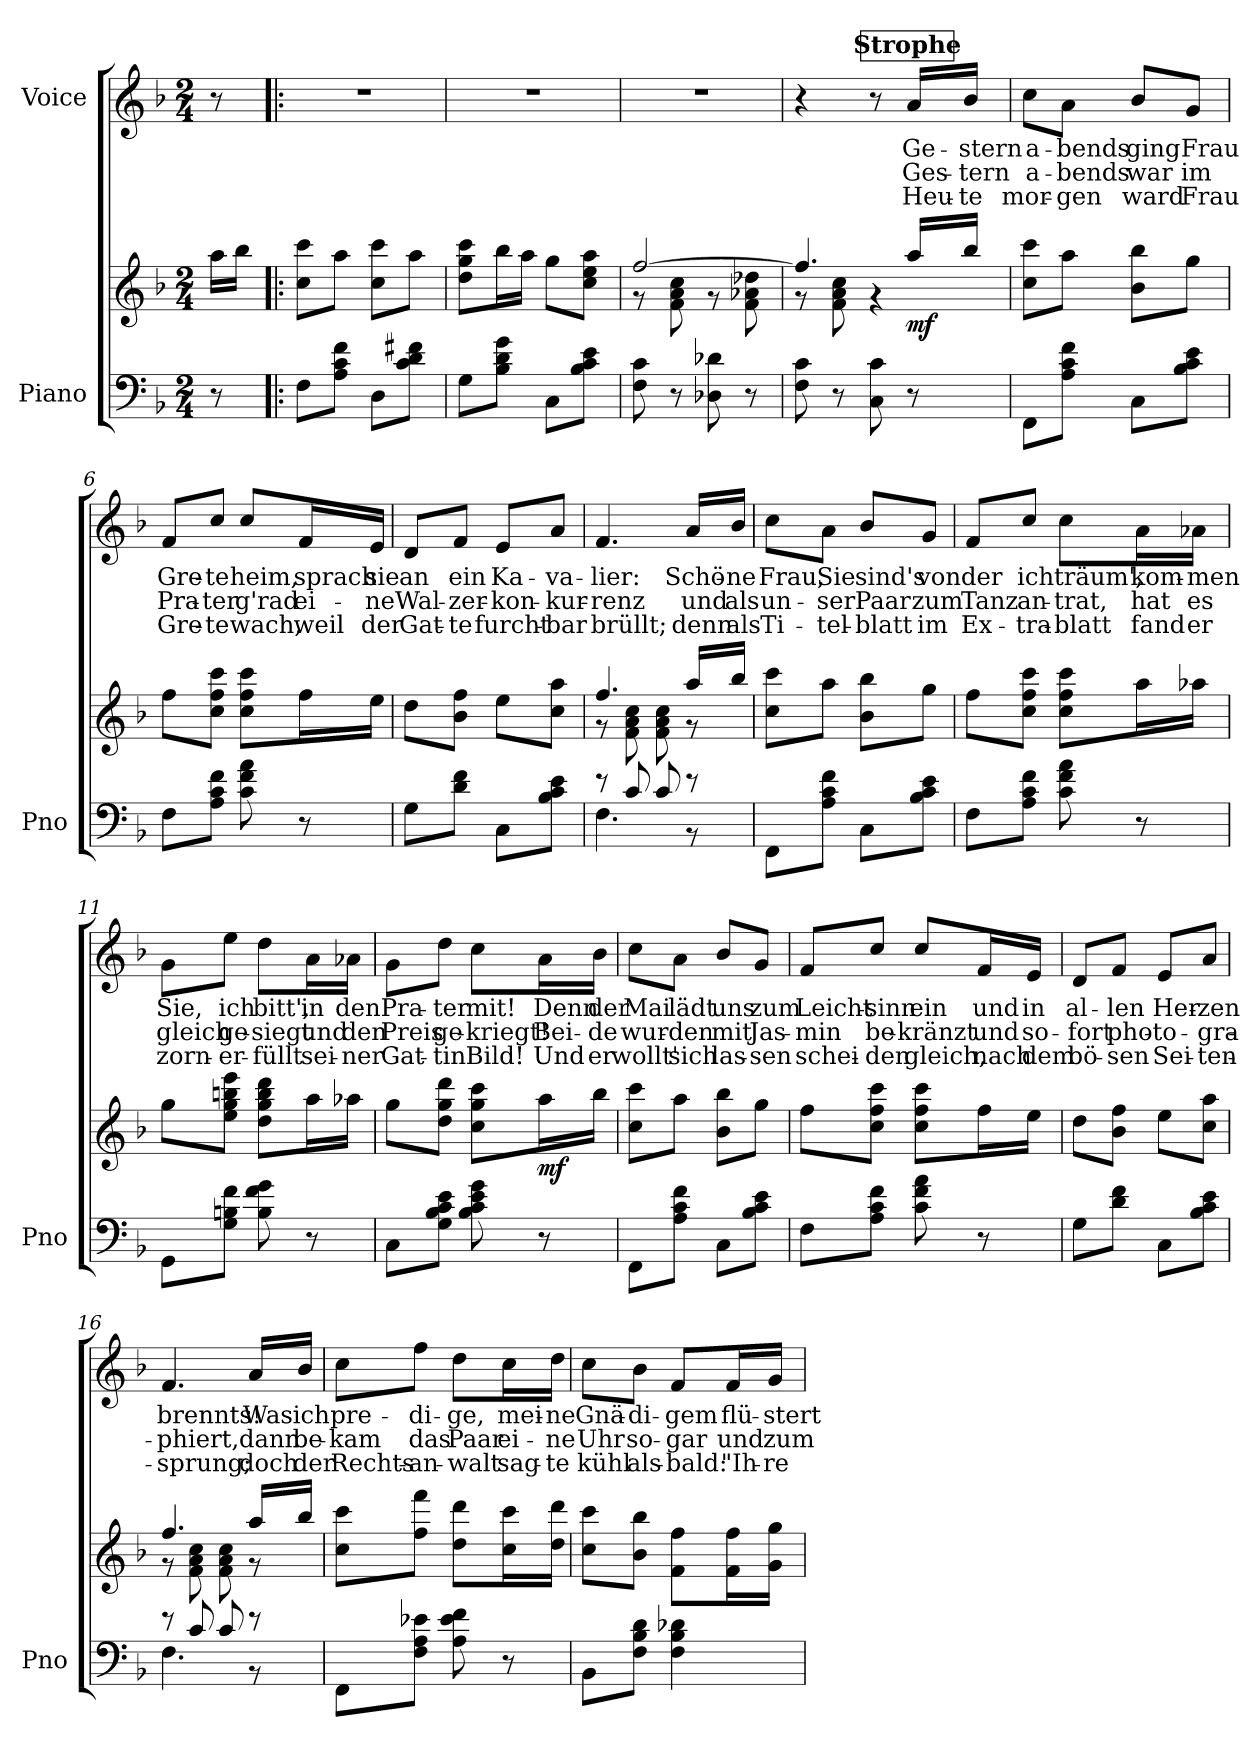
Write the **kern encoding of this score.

**kern	**kern	**dynam	**kern	**text	**text	**text
*part2	*part2	*part2	*part1	*part1	*part1	*part1
*staff3	*staff2	*staff2/3	*staff1	*staff1	*staff1	*staff1
*I"Piano	*	*	*I"Voice	*	*	*
*I'Pno	*	*	*	*	*	*
*clefF4	*clefG2	*	*clefG2	*	*	*
*k[b-]	*k[b-]	*	*k[b-]	*	*	*
*M2/4	*M2/4	*	*M2/4	*	*	*
=	=	=	=	=	=	=
!	!	!LO:DY:b	!	!	!	!
!	!	!LO:DY:n=1:b	!	!	!	!
8r	16aa\LL	mf mf	8r	.	.	.
.	16bb-\JJ	.	.	.	.	.
=1!|:	=1!|:	=1!|:	=1!|:	=1!|:	=1!|:	=1!|:
8F\L	8cc\ 8ccc\L	.	2r	.	.	.
8A\ 8c\ 8f\J	8aa\J	.	.	.	.	.
8D\L	8cc\ 8ccc\L	.	.	.	.	.
8c\ 8d\ 8f#X\J	8aa\J	.	.	.	.	.
=2	=2	=2	=2	=2	=2	=2
8G\L	8dd\ 8gg\ 8ccc\L	.	2r	.	.	.
8B-\ 8d\ 8g\J	16bb-\L	.	.	.	.	.
.	16aa\JJ	.	.	.	.	.
8C\L	8gg\L	.	.	.	.	.
8B-\ 8c\ 8e\J	8cc\ 8ee\ 8aa\J	.	.	.	.	.
=3	=3	=3	=3	=3	=3	=3
*	*^	*	*	*	*	*
8F\ 8c\	[2ff/	8r	.	2r	.	.	.
8r	.	8f\ 8a\ 8cc\	.	.	.	.	.
8D-X\ 8d-X\	.	8r	.	.	.	.	.
8r	.	8f\ 8a-X\ 8dd-X\	.	.	.	.	.
!!LO:REH:place=s1:a:B:fs=14:t=Strophe:qo=1.5
=4	=4	=4	=4	=4	=4	=4	=4
8F\ 8c\	4.ff/]	8r	.	4r	.	.	.
8r	.	8f\ 8a\ 8cc\	.	.	.	.	.
8C\ 8c\	.	4r	.	8r	.	.	.
!	!	!	!LO:DY:b	!	!LO:LY:b	!LO:LY:b	!LO:LY:b
8r	16aa/LL	.	mf	16a/LL	Ge-	Ges-	Heu-
!	!	!	!	!	!LO:LY:b	!LO:LY:b	!LO:LY:b
.	16bb-/JJ	.	.	16b-/JJ	-stern	-tern	-te
*	*v	*v	*	*	*	*	*
=5	=5	=5	=5	=5	=5	=5
!	!	!	!	!LO:LY:b	!LO:LY:b	!LO:LY:b
8FF\L	8cc\ 8ccc\L	.	8cc\L	a-	a-	mor-
!	!	!	!	!LO:LY:b	!LO:LY:b	!LO:LY:b
8A\ 8c\ 8f\J	8aa\J	.	8a\J	-bends	-bends	-gen
!	!	!	!	!LO:LY:b	!LO:LY:b	!LO:LY:b
8C\L	8b-\ 8bb-\L	.	8b-/L	ging	war	ward
!	!	!	!	!LO:LY:b	!LO:LY:b	!LO:LY:b
8B-\ 8c\ 8e\J	8gg\J	.	8g/J	Frau	im	Frau
=6	=6	=6	=6	=6	=6	=6
!	!	!	!	!LO:LY:b	!LO:LY:b	!LO:LY:b
8F\L	8ff\L	.	8f/L	Gre-	Pra-	Gre-
!	!	!	!	!LO:LY:b	!LO:LY:b	!LO:LY:b
8A\ 8c\ 8f\J	8cc\ 8ff\ 8ccc\J	.	8cc/J	-te	-ter	-te
!	!	!	!	!LO:LY:b	!LO:LY:b	!LO:LY:b
8c\ 8f\ 8a\	8cc\ 8ff\ 8ccc\L	.	8cc/L	heim,	g'rad	wach,
!	!	!	!	!LO:LY:b	!LO:LY:b	!LO:LY:b
8r	16ff\L	.	16f/L	sprach	ei-	weil
!	!	!	!	!LO:LY:b	!LO:LY:b	!LO:LY:b
.	16ee\JJ	.	16e/JJ	sie	-ne	der
=7	=7	=7	=7	=7	=7	=7
!	!	!	!	!LO:LY:b	!LO:LY:b	!LO:LY:b
8G\L	8dd\L	.	8d/L	an	Wal-	Gat-
!	!	!	!	!LO:LY:b	!LO:LY:b	!LO:LY:b
8d\ 8f\J	8b-\ 8ff\J	.	8f/J	ein	-zer-	-te
!	!	!	!	!LO:LY:b	!LO:LY:b	!LO:LY:b
8C\L	8ee\L	.	8e/L	Ka-	-kon-	furcht-
!	!	!	!	!LO:LY:b	!LO:LY:b	!LO:LY:b
8B-\ 8c\ 8e\J	8cc\ 8aa\J	.	8a/J	-va-	-kur-	-bar
=8	=8	=8	=8	=8	=8	=8
*^	*^	*	*	*	*	*
!	!	!	!	!	!	!LO:LY:b	!LO:LY:b	!LO:LY:b
8r	4.F\	4.ff/	8r	.	4.f/	-lier:	-renz	brüllt;
8c/	.	.	8f\ 8a\ 8cc\	.	.	.	.	.
8c/	.	.	8f\ 8a\ 8cc\	.	.	.	.	.
!	!	!	!	!	!	!LO:LY:b	!LO:LY:b	!LO:LY:b
8r	8r	16aa/LL	8r	.	16a/LL	Schö-	und	denn
!	!	!	!	!	!	!LO:LY:b	!LO:LY:b	!LO:LY:b
.	.	16bb-/JJ	.	.	16b-/JJ	-ne	als	als
*v	*v	*	*	*	*	*	*	*
*	*v	*v	*	*	*	*	*
=9	=9	=9	=9	=9	=9	=9
!	!	!	!	!LO:LY:b	!LO:LY:b	!LO:LY:b
8FF\L	8cc\ 8ccc\L	.	8cc\L	Frau,	un-	Ti-
!	!	!	!	!LO:LY:b	!LO:LY:b	!LO:LY:b
8A\ 8c\ 8f\J	8aa\J	.	8a\J	Sie	-ser	-tel-
!	!	!	!	!LO:LY:b	!LO:LY:b	!LO:LY:b
8C\L	8b-\ 8bb-\L	.	8b-/L	sind's	Paar	-blatt
!	!	!	!	!LO:LY:b	!LO:LY:b	!LO:LY:b
8B-\ 8c\ 8e\J	8gg\J	.	8g/J	von	zum	im
=10	=10	=10	=10	=10	=10	=10
!	!	!	!	!LO:LY:b	!LO:LY:b	!LO:LY:b
8F\L	8ff\L	.	8f/L	der	Tanz	Ex-
!	!	!	!	!LO:LY:b	!LO:LY:b	!LO:LY:b
8A\ 8c\ 8f\J	8cc\ 8ff\ 8ccc\J	.	8cc/J	ich	an-	-tra-
!	!	!	!	!LO:LY:b	!LO:LY:b	!LO:LY:b
8c\ 8f\ 8a\	8cc\ 8ff\ 8ccc\L	.	8cc\L	träum',	-trat,	-blatt
!	!	!	!	!LO:LY:b	!LO:LY:b	!LO:LY:b
8r	16aa\L	.	16a\L	kom-	hat	fand
!	!	!	!	!LO:LY:b	!LO:LY:b	!LO:LY:b
.	16aa-X\JJ	.	16a-X\JJ	-men	es	er
=11	=11	=11	=11	=11	=11	=11
!	!	!	!	!LO:LY:b	!LO:LY:b	!LO:LY:b
8GG\L	8gg\L	.	8g\L	Sie,	gleich	zorn-
!	!	!	!	!LO:LY:b	!LO:LY:b	!LO:LY:b
8G\ 8Bn\ 8f\J	8ee\ 8gg\ 8bbn\ 8eee\J	.	8ee\J	ich	ge-	-er-
!	!	!	!	!LO:LY:b	!LO:LY:b	!LO:LY:b
8B\ 8f\ 8g\	8dd\ 8gg\ 8bb\ 8ddd\L	.	8dd\L	bitt',	-siegt	-füllt
!	!	!	!	!LO:LY:b	!LO:LY:b	!LO:LY:b
8r	16aa\L	.	16a\L	in	und	sei-
!	!	!	!	!LO:LY:b	!LO:LY:b	!LO:LY:b
.	16aa-X\JJ	.	16a-X\JJ	den	den	-ner
=12	=12	=12	=12	=12	=12	=12
!	!	!	!	!LO:LY:b	!LO:LY:b	!LO:LY:b
8C\L	8gg\L	.	8g\L	Pra-	Preis	Gat-
!	!	!	!	!LO:LY:b	!LO:LY:b	!LO:LY:b
8G\ 8B-\ 8c\ 8e\J	8dd\ 8gg\ 8ddd\J	.	8dd\J	-ter	ge-	-tin
!	!	!	!	!LO:LY:b	!LO:LY:b	!LO:LY:b
8B-\ 8c\ 8e\ 8g\	8cc\ 8gg\ 8ccc\L	.	8cc\L	mit!	-kriegt!	Bild!
!	!	!LO:DY:b	!	!LO:LY:b	!LO:LY:b	!LO:LY:b
8r	16aa\L	mf	16a\L	Denn	Bei-	Und
!	!	!	!	!LO:LY:b	!LO:LY:b	!LO:LY:b
.	16bb-\JJ	.	16b-\JJ	der	-de	er
=13	=13	=13	=13	=13	=13	=13
!	!	!	!	!LO:LY:b	!LO:LY:b	!LO:LY:b
8FF\L	8cc\ 8ccc\L	.	8cc\L	Mai	wur-	wollt'
!	!	!	!	!LO:LY:b	!LO:LY:b	!LO:LY:b
8A\ 8c\ 8f\J	8aa\J	.	8a\J	lädt	-den	sich
!	!	!	!	!LO:LY:b	!LO:LY:b	!LO:LY:b
8C\L	8b-\ 8bb-\L	.	8b-/L	uns	mit	las-
!	!	!	!	!LO:LY:b	!LO:LY:b	!LO:LY:b
8B-\ 8c\ 8e\J	8gg\J	.	8g/J	zum	Jas-	-sen
=14	=14	=14	=14	=14	=14	=14
!	!	!	!	!LO:LY:b	!LO:LY:b	!LO:LY:b
8F\L	8ff\L	.	8f/L	Leicht-	-min	schei-
!	!	!	!	!LO:LY:b	!LO:LY:b	!LO:LY:b
8A\ 8c\ 8f\J	8cc\ 8ff\ 8ccc\J	.	8cc/J	-sinn	be-	-den
!	!	!	!	!LO:LY:b	!LO:LY:b	!LO:LY:b
8c\ 8f\ 8a\	8cc\ 8ff\ 8ccc\L	.	8cc/L	ein	-kränzt	gleich,
!	!	!	!	!LO:LY:b	!LO:LY:b	!LO:LY:b
8r	16ff\L	.	16f/L	und	und	nach
!	!	!	!	!LO:LY:b	!LO:LY:b	!LO:LY:b
.	16ee\JJ	.	16e/JJ	in	so-	dem
=15	=15	=15	=15	=15	=15	=15
!	!	!	!	!LO:LY:b	!LO:LY:b	!LO:LY:b
8G\L	8dd\L	.	8d/L	al-	-fort	bö-
!	!	!	!	!LO:LY:b	!LO:LY:b	!LO:LY:b
8d\ 8f\J	8b-\ 8ff\J	.	8f/J	-len	pho-	-sen
!	!	!	!	!LO:LY:b	!LO:LY:b	!LO:LY:b
8C\L	8ee\L	.	8e/L	Her-	-to-	Sei-
!	!	!	!	!LO:LY:b	!LO:LY:b	!LO:LY:b
8B-\ 8c\ 8e\J	8cc\ 8aa\J	.	8a/J	-zen	-gra-	-ten-
=16	=16	=16	=16	=16	=16	=16
*^	*^	*	*	*	*	*
!	!	!	!	!	!	!LO:LY:b	!LO:LY:b	!LO:LY:b
8r	4.F\	4.ff/	8r	.	4.f/	brennts!	-phiert,	-sprung;
8c/	.	.	8f\ 8a\ 8cc\	.	.	.	.	.
8c/	.	.	8f\ 8a\ 8cc\	.	.	.	.	.
!	!	!	!	!	!	!LO:LY:b	!LO:LY:b	!LO:LY:b
8r	8r	16aa/LL	8r	.	16a/LL	Was	dann	doch
!	!	!	!	!	!	!LO:LY:b	!LO:LY:b	!LO:LY:b
.	.	16bb-/JJ	.	.	16b-/JJ	ich	be-	der
*v	*v	*	*	*	*	*	*	*
*	*v	*v	*	*	*	*	*
=17	=17	=17	=17	=17	=17	=17
!	!	!	!	!LO:LY:b	!LO:LY:b	!LO:LY:b
8FF\L	8cc\ 8ccc\L	.	8cc\L	pre-	-kam	Rechts-
!	!	!	!	!LO:LY:b	!LO:LY:b	!LO:LY:b
8F\ 8A\ 8e-X\J	8ff\ 8fff\J	.	8ff\J	-di-	das	-an-
!	!	!	!	!LO:LY:b	!LO:LY:b	!LO:LY:b
8A\ 8e-\ 8f\	8dd\ 8ddd\L	.	8dd\L	-ge,	Paar	-walt
!	!	!	!	!LO:LY:b	!LO:LY:b	!LO:LY:b
8r	16cc\ 16ccc\L	.	16cc\L	mei-	ei-	sag-
!	!	!	!	!LO:LY:b	!LO:LY:b	!LO:LY:b
.	16dd\ 16ddd\JJ	.	16dd\JJ	-ne	-ne	-te
=18	=18	=18	=18	=18	=18	=18
!	!	!	!	!LO:LY:b	!LO:LY:b	!LO:LY:b
8BB-\L	8cc\ 8ccc\L	.	8cc\L	Gnä-	Uhr	kühl
!	!	!	!	!LO:LY:b	!LO:LY:b	!LO:LY:b
8F\ 8B-\ 8d\J	8b-\ 8bb-\J	.	8b-\J	-di-	so-	als-
!	!	!	!	!LO:LY:b	!LO:LY:b	!LO:LY:b
4F\ 4B-\ 4d-X\	8f\ 8ff\L	.	8f/L	-gem	-gar	-bald:
!	!	!	!	!LO:LY:b	!LO:LY:b	!LO:LY:b
.	16f\ 16ff\L	.	16f/L	flü-	und	"Ih-
!	!	!	!	!LO:LY:b	!LO:LY:b	!LO:LY:b
.	16g\ 16gg\JJ	.	16g/JJ	-stert	zum	-re
=	=	=	=	=	=	=
*-	*-	*-	*-	*-	*-	*-
